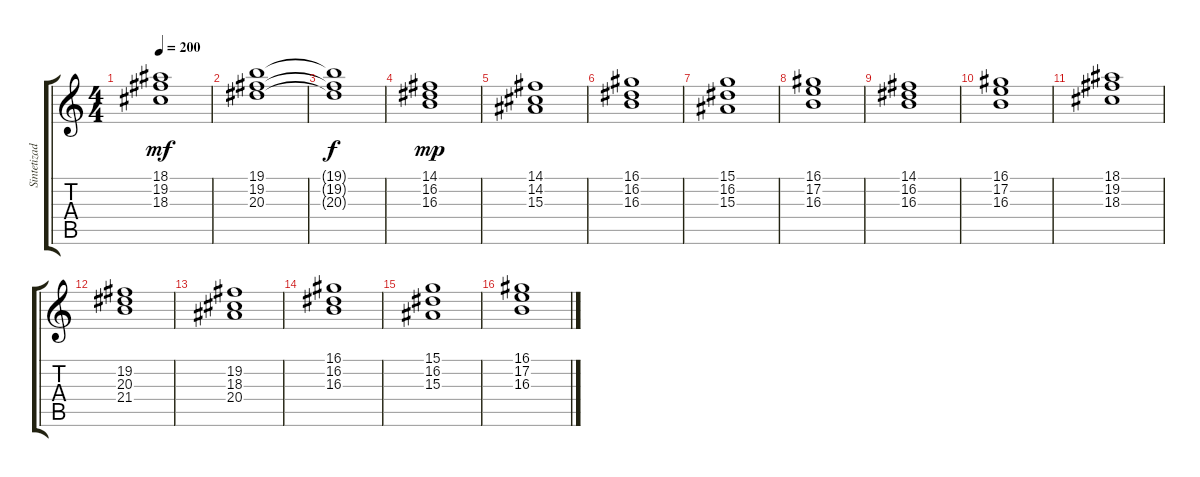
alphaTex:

\track ("Sintetizador 3" "Sintetizad") {instrument stringensemble1}
\staff {score tabs}
\tuning (E4 B3 G3 D3 A2 E2) {hide}
\ts (4 4)
\tempo 200
\clef g2
\ks c
(18.1 19.2 18.3).1{dy mf} |
(19.1 19.2 20.3).1 |
(19.1{t} 19.2{t} 20.3{t}).1{dy f} |
(14.1 16.2 16.3).1{dy mp} |
(14.1 14.2 15.3).1 |
(16.1 16.2 16.3).1 |
(15.1 16.2 15.3).1 |
(16.1 17.2 16.3).1 |
(14.1 16.2 16.3).1 |
(16.1 17.2 16.3).1 |
(18.1 19.2 18.3).1 |
(19.2 20.3 21.4).1 |
(19.2 18.3 20.4).1 |
(16.1 16.2 16.3).1 |
(15.1 16.2 15.3).1 |
(16.1 17.2 16.3).1
